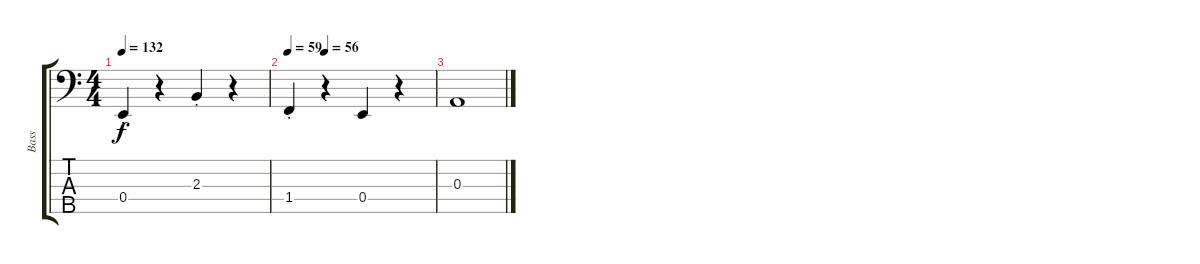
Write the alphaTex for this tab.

\track ("Bass" "Bass") {instrument acousticbass}
\staff {score tabs}
\tuning (G2 D2 A1 E1 B0) {hide}
\ts (4 4)
\tempo 132
\clef f4
\ks c
0.4{st}.4{dy f} r.4 2.3{st}.4 r.4 |
\tempo 59
\tempo (56 0.25)
1.4{st}.4 r.4 0.4.4 r.4 |
0.3.1
